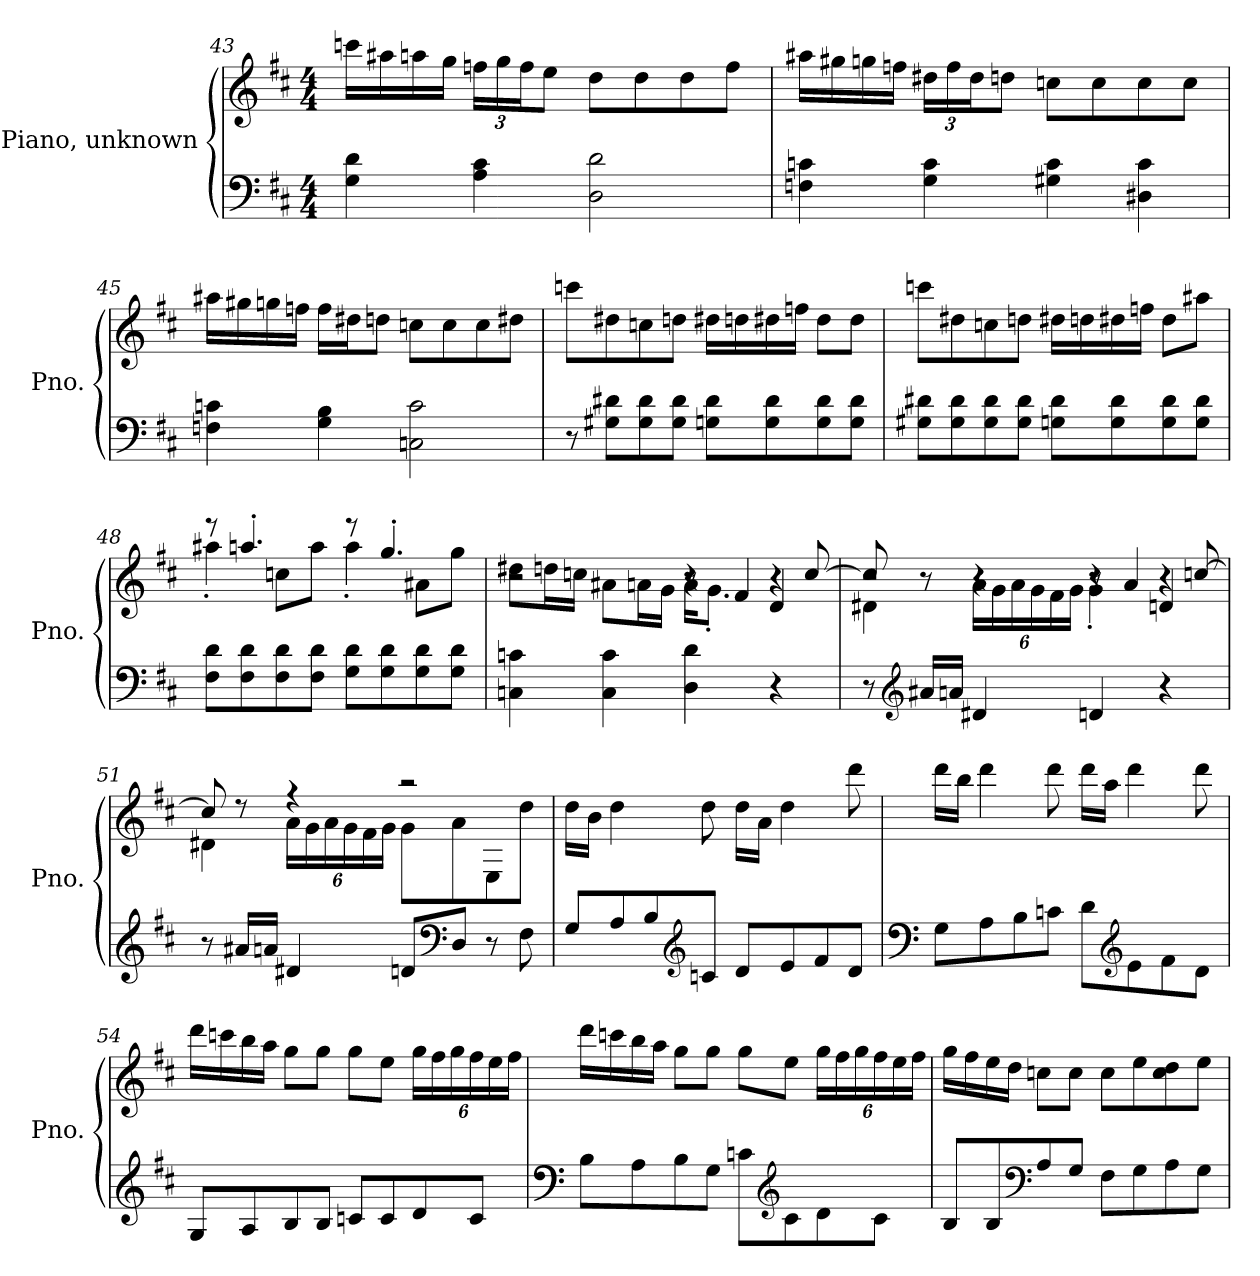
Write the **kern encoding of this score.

**kern	**kern
*part1	*part1
*staff2	*staff1
*I"Piano, unknown	*
*I'Pno.	*
*clefF4	*clefG2
*k[f#c#]	*k[f#c#]
*M4/4	*M4/4
=43	=43
4G\ 4d\	16cccn\LL
.	16aa#X\
.	16aan\
.	16gg\JJ
*	*Xbrackettup
4A\ 4c#\	24ffn\LL
.	24gg\
.	24ff\J
.	8ee\J
2D\ 2d\	8dd\L
.	8dd\
.	8dd\
.	8ff\J
!!LO:LB:g=z
=44	=44
4Fn\ 4cn\	16aa#X\LL
.	16gg#X\
.	16ggn\
.	16ffn\JJ
4G\ 4c\	24dd#X\LL
.	24ff\
.	24dd#\J
.	8ddn\J
4G#X\ 4c\	8ccn\L
.	8cc\
4D#X\ 4c\	8cc\
.	8cc\J
=45	=45
4Fn\ 4cn\	16aa#X\LL
.	16gg#X\
.	16ggn\
.	16ffn\JJ
4G\ 4B\	16ff\LL
.	16dd#X\J
.	8ddn\J
2Cn\ 2c\	8ccn\L
.	8cc\
.	8cc\
.	8dd#X\J
!!LO:PB:g=z
=46	=46
8r	8cccn\L
8G#X\ 8d#X\L	8dd#X\
8G#\ 8d#\	8ccn\
8G#\ 8d#\J	8ddn\J
8Gn\ 8d#\L	16dd#X\LL
.	16ddn\
8G\ 8d#\	16dd#X\
.	16ffn\JJ
8G\ 8d#\	8dd#\L
8G\ 8d#\J	8dd#\J
=47	=47
8G#X\ 8d#X\L	8cccn\L
8G#\ 8d#\	8dd#X\
8G#\ 8d#\	8ccn\
8G#\ 8d#\J	8ddn\J
8Gn\ 8d#\L	16dd#X\LL
.	16ddn\
8G\ 8d#\	16dd#X\
.	16ffn\JJ
8G\ 8d#\	8dd#\L
8G\ 8d#\J	8aa#X\J
!!LO:LB:g=z
=48	=48
*	*^
8F#\ 8d\L	8r	4aa#X'\
8F#\ 8d\	4.aan'/	.
8F#\ 8d\	.	8ccn\L
8F#\ 8d\J	.	8aa\J
8G\ 8d\L	8r	4aa'\
8G\ 8d\	4.gg'/	.
8G\ 8d\	.	8a#X\L
8G\ 8d\J	.	8gg\J
=49	=49	=49
*	*	*^
4Cn\ 4cn\	2r	8dd#X\L	2r
.	.	16ddn\L	.
.	.	16ccn\JJ	.
4C\ 4c\	.	8a#X\L	.
.	.	16an\L	.
.	.	16g\JJ	.
4D\ 4d\	8r	16a\KL	4r
.	.	8.g'\J	.
.	4f#/	.	.
4r	.	4r	4d/
.	[8cc/	.	.
!!LO:LB:g=z	!!	!!
=50	=50	=50	=50
8r	8cc/]	4d#X\	2r
*clefG2	*	*	*
16a#X/LL	8r	.	.
16an/JJ	.	.	.
4d#X/	4r	24a\LL	.
.	.	24g\	.
.	.	24a\	.
.	.	24g\	.
.	.	24f#\	.
.	.	24g\JJ	.
4dn/	8r	4g'\	4r
.	4a/	.	.
4r	.	4r	4dn/
.	[8ccn/	.	.
*	*	*v	*v
=51	=51	=51
8r	8cc/]	4d#X\
16a#X/LL	8r	.
16an/JJ	.	.
4d#X/	4r	24a\LL
.	.	24g\
.	.	24a\
.	.	24g\
.	.	24f#\
.	.	24g\JJ
8dn/L	2r	8g\L
*clefF4	*	*
8D/J	.	8a\
8r	.	8E\
8F#\	.	8dd\J
*	*v	*v
!!LO:LB:g=z
=52	=52
8G/L	16dd\LL
.	16b\JJ
8A/	4dd\
8B/	.
*clefG2	*
8cn/J	8dd\
8d/L	16dd\LL
.	16a\JJ
8e/	4dd\
8f#/	.
8d/J	8ddd\
=53	=53
*clefF4	*
8G\L	16ddd\LL
.	16bb\JJ
8A\	4ddd\
8B\	.
8cn\J	8ddd\
8d\L	16ddd\LL
.	16aa\JJ
*clefG2	*
8e\	4ddd\
8f#\	.
8d\J	8ddd\
=54	=54
8G/L	16ddd\LL
.	16cccn\
8A/	16bb\
.	16aa\JJ
8B/	8gg\L
8B/J	8gg\J
8cn/L	8gg\L
8c/	8ee\J
8d/	24gg\LL
.	24ff#\
.	24gg\
8c/J	24ff#\
.	24ee\
.	24ff#\JJ
!!LO:LB:g=z
=55	=55
*clefF4	*
8B\L	16ddd\LL
.	16cccn\
8A\	16bb\
.	16aa\JJ
8B\	8gg\L
8G\J	8gg\J
8cn\L	8gg\L
*clefG2	*
8c\	8ee\J
8d\	24gg\LL
.	24ff#\
.	24gg\
8c\J	24ff#\
.	24ee\
.	24ff#\JJ
=56	=56
8B/L	16gg\LL
.	16ff#\
8B/	16ee\
.	16dd\JJ
*clefF4	*
8A/	8ccn\L
8G/J	8cc\J
8F#\L	8cc\L
8G\	8ee\
8A\	8cc\ 8dd\
8G\J	8ee\J
=	=
*-	*-
